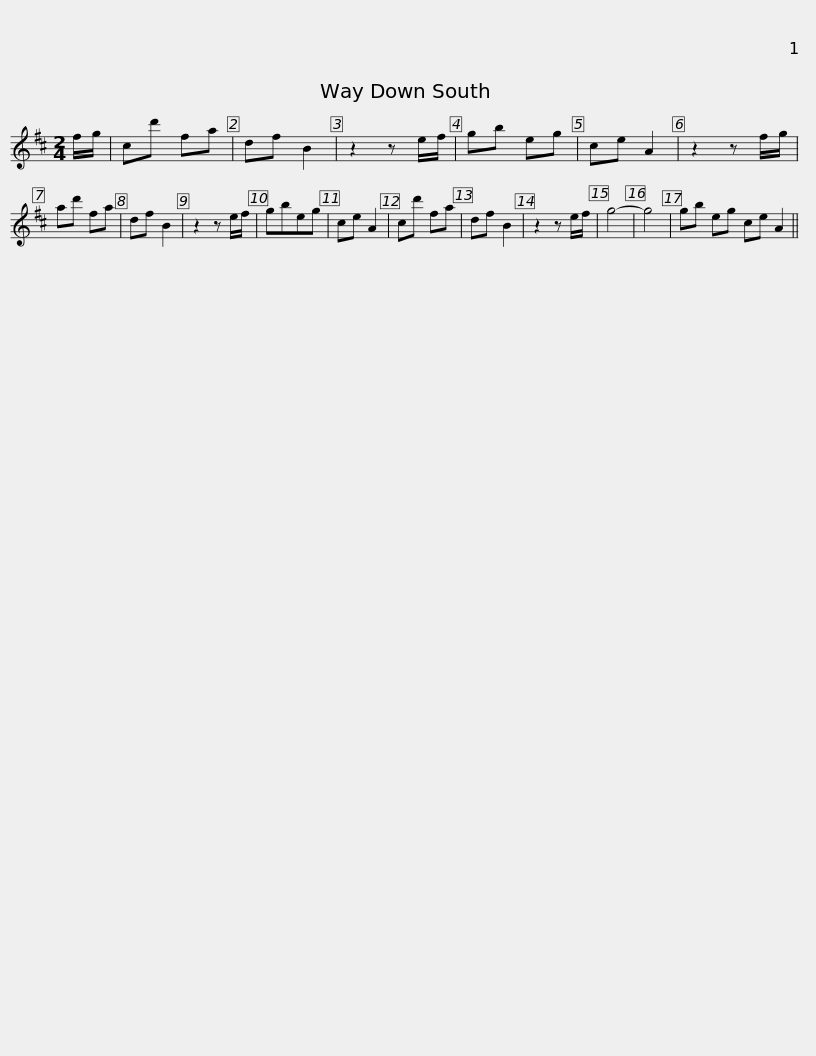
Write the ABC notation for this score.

X:1
L:1/8
M:2/4
I:linebreak $
K:D
V:1 treble
V:1
 f/g/ | cd' fa | df B2 | z2 z e/f/ | gb eg | %5
 ce A2 | z2 z f/g/ | ad' fa | df B2 | z2 z e/f/ | %10
 gbeg |$ ce A2 | cd' fa | df B2 | z2 z e/f/ | %15
 g4- | g4 | gb eg ce A2 || %18
